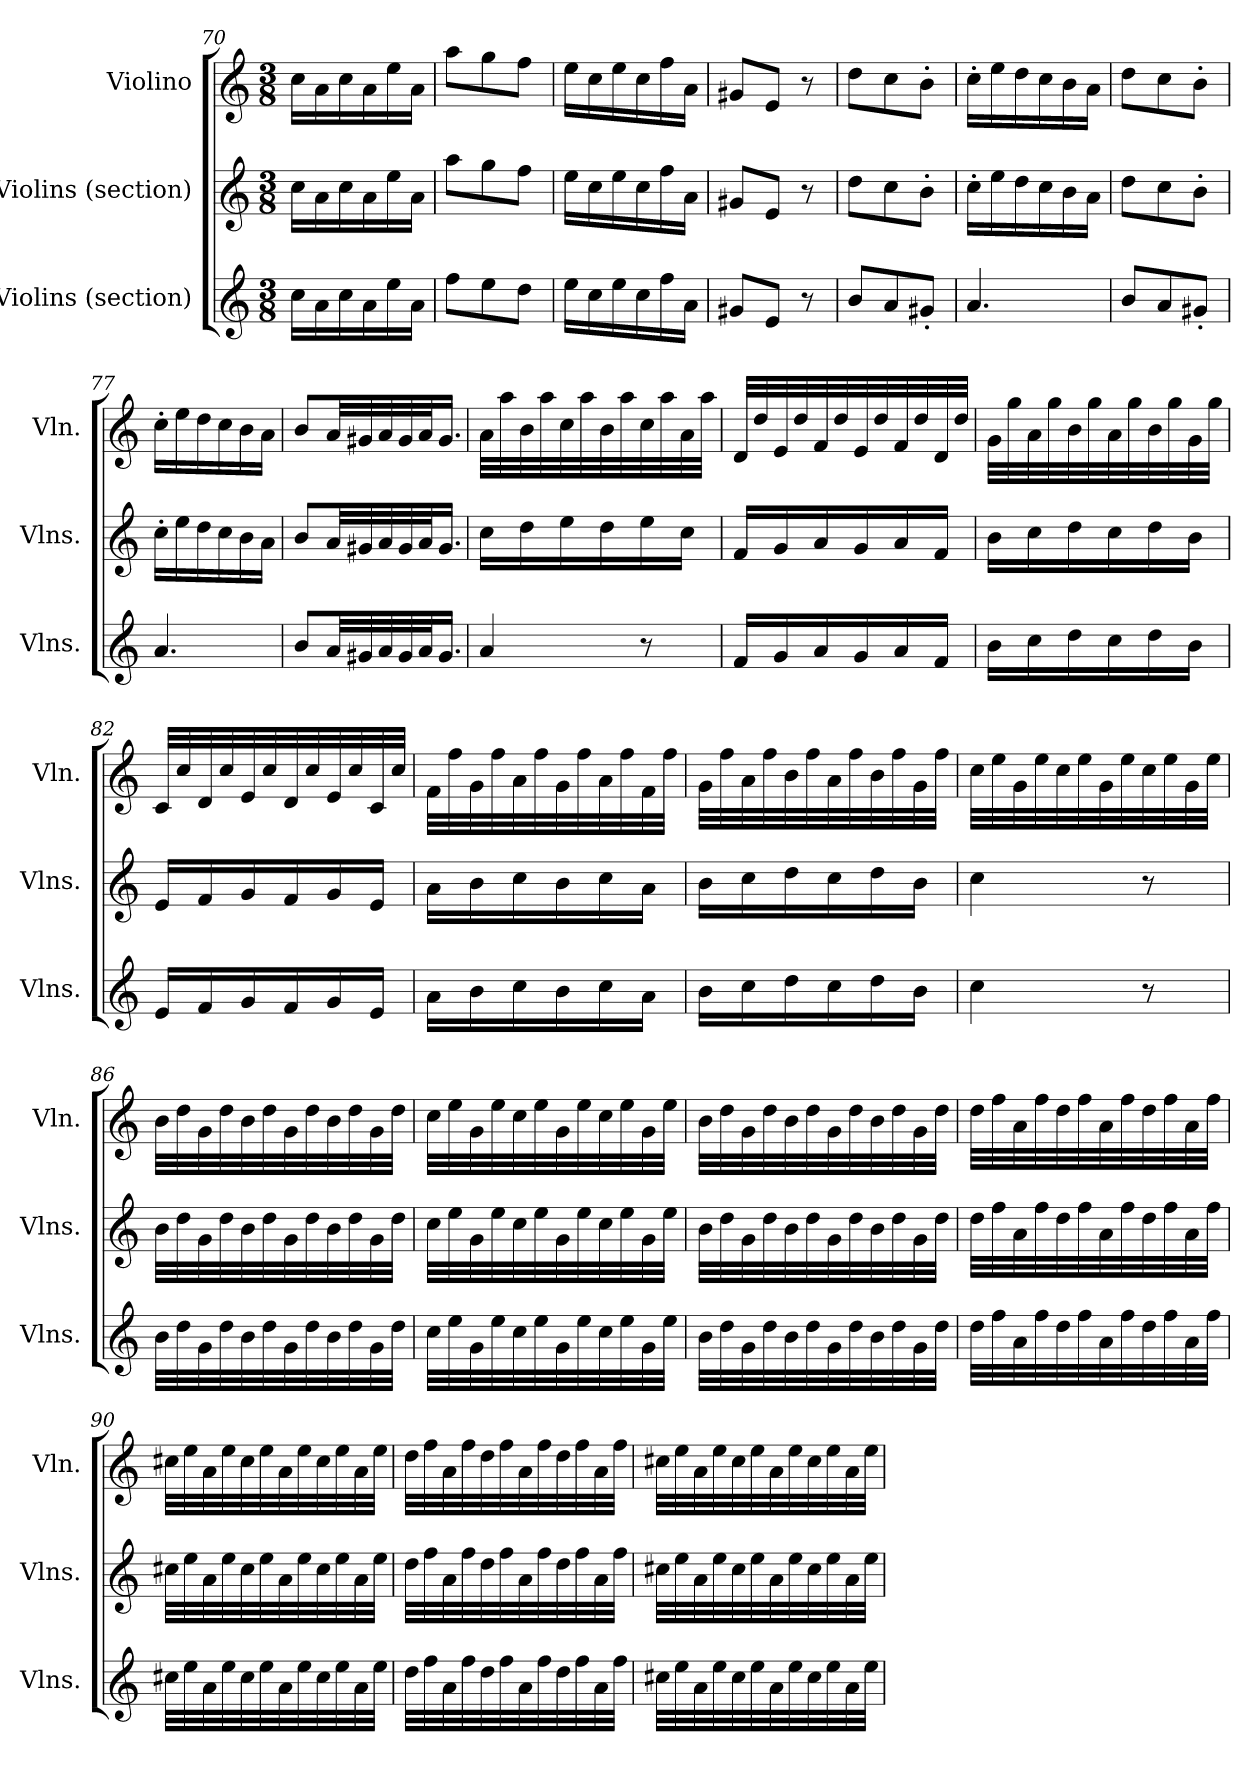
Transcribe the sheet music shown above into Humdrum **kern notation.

**kern	**kern	**kern
*part3	*part2	*part1
*staff3	*staff2	*staff1
*I"Violins (section)	*I"Violins (section)	*I"Violino
*I'Vlns.	*I'Vlns.	*I'Vln.
*clefG2	*clefG2	*clefG2
*k[]	*k[]	*k[]
*M3/8	*M3/8	*M3/8
=70	=70	=70
16cc\LL	16cc\LL	16cc\LL
16a\	16a\	16a\
16cc\	16cc\	16cc\
16a\	16a\	16a\
16ee\	16ee\	16ee\
16a\JJ	16a\JJ	16a\JJ
=71	=71	=71
8ff\L	8aa\L	8aa\L
8ee\	8gg\	8gg\
8dd\J	8ff\J	8ff\J
=72	=72	=72
16ee\LL	16ee\LL	16ee\LL
16cc\	16cc\	16cc\
16ee\	16ee\	16ee\
16cc\	16cc\	16cc\
16ff\	16ff\	16ff\
16a\JJ	16a\JJ	16a\JJ
=73	=73	=73
8g#X/L	8g#X/L	8g#X/L
8e/J	8e/J	8e/J
8r	8r	8r
=74	=74	=74
8b/L	8dd\L	8dd\L
8a/	8cc\	8cc\
8g#X'/J	8b'\J	8b'\J
=75	=75	=75
4.a/	16cc'\LL	16cc'\LL
.	16ee\	16ee\
.	16dd\	16dd\
.	16cc\	16cc\
.	16b\	16b\
.	16a\JJ	16a\JJ
=76	=76	=76
8b/L	8dd\L	8dd\L
8a/	8cc\	8cc\
8g#X'/J	8b'\J	8b'\J
!!LO:LB:g=z
=77	=77	=77
4.a/	16cc'\LL	16cc'\LL
.	16ee\	16ee\
.	16dd\	16dd\
.	16cc\	16cc\
.	16b\	16b\
.	16a\JJ	16a\JJ
=78	=78	=78
8b/L	8b/L	8b/L
32a/LL	32a/LL	32a/LL
32g#X/	32g#X/	32g#X/
32a/	32a/	32a/
32g#/	32g#/	32g#/
32a/J	32a/J	32a/J
16.g#/JJ	16.g#/JJ	16.g#/JJ
=79	=79	=79
4a/	16cc\LL	32a\LLL
.	.	32aa\
.	16dd\	32b\
.	.	32aa\
.	16ee\	32cc\
.	.	32aa\
.	16dd\	32b\
.	.	32aa\
8r	16ee\	32cc\
.	.	32aa\
.	16cc\JJ	32a\
.	.	32aa\JJJ
=80	=80	=80
16f/LL	16f/LL	32d/LLL
.	.	32dd/
16g/	16g/	32e/
.	.	32dd/
16a/	16a/	32f/
.	.	32dd/
16g/	16g/	32e/
.	.	32dd/
16a/	16a/	32f/
.	.	32dd/
16f/JJ	16f/JJ	32d/
.	.	32dd/JJJ
!!LO:PB:g=z
=81	=81	=81
16b\LL	16b\LL	32g\LLL
.	.	32gg\
16cc\	16cc\	32a\
.	.	32gg\
16dd\	16dd\	32b\
.	.	32gg\
16cc\	16cc\	32a\
.	.	32gg\
16dd\	16dd\	32b\
.	.	32gg\
16b\JJ	16b\JJ	32g\
.	.	32gg\JJJ
=82	=82	=82
16e/LL	16e/LL	32c/LLL
.	.	32cc/
16f/	16f/	32d/
.	.	32cc/
16g/	16g/	32e/
.	.	32cc/
16f/	16f/	32d/
.	.	32cc/
16g/	16g/	32e/
.	.	32cc/
16e/JJ	16e/JJ	32c/
.	.	32cc/JJJ
=83	=83	=83
16a\LL	16a\LL	32f\LLL
.	.	32ff\
16b\	16b\	32g\
.	.	32ff\
16cc\	16cc\	32a\
.	.	32ff\
16b\	16b\	32g\
.	.	32ff\
16cc\	16cc\	32a\
.	.	32ff\
16a\JJ	16a\JJ	32f\
.	.	32ff\JJJ
!!LO:LB:g=z
=84	=84	=84
16b\LL	16b\LL	32g\LLL
.	.	32ff\
16cc\	16cc\	32a\
.	.	32ff\
16dd\	16dd\	32b\
.	.	32ff\
16cc\	16cc\	32a\
.	.	32ff\
16dd\	16dd\	32b\
.	.	32ff\
16b\JJ	16b\JJ	32g\
.	.	32ff\JJJ
=85	=85	=85
4cc\	4cc\	32cc\LLL
.	.	32ee\
.	.	32g\
.	.	32ee\
.	.	32cc\
.	.	32ee\
.	.	32g\
.	.	32ee\
8r	8r	32cc\
.	.	32ee\
.	.	32g\
.	.	32ee\JJJ
=86	=86	=86
32b\LLL	32b\LLL	32b\LLL
32dd\	32dd\	32dd\
32g\	32g\	32g\
32dd\	32dd\	32dd\
32b\	32b\	32b\
32dd\	32dd\	32dd\
32g\	32g\	32g\
32dd\	32dd\	32dd\
32b\	32b\	32b\
32dd\	32dd\	32dd\
32g\	32g\	32g\
32dd\JJJ	32dd\JJJ	32dd\JJJ
!!LO:LB:g=z
=87	=87	=87
32cc\LLL	32cc\LLL	32cc\LLL
32ee\	32ee\	32ee\
32g\	32g\	32g\
32ee\	32ee\	32ee\
32cc\	32cc\	32cc\
32ee\	32ee\	32ee\
32g\	32g\	32g\
32ee\	32ee\	32ee\
32cc\	32cc\	32cc\
32ee\	32ee\	32ee\
32g\	32g\	32g\
32ee\JJJ	32ee\JJJ	32ee\JJJ
=88	=88	=88
32b\LLL	32b\LLL	32b\LLL
32dd\	32dd\	32dd\
32g\	32g\	32g\
32dd\	32dd\	32dd\
32b\	32b\	32b\
32dd\	32dd\	32dd\
32g\	32g\	32g\
32dd\	32dd\	32dd\
32b\	32b\	32b\
32dd\	32dd\	32dd\
32g\	32g\	32g\
32dd\JJJ	32dd\JJJ	32dd\JJJ
=89	=89	=89
32dd\LLL	32dd\LLL	32dd\LLL
32ff\	32ff\	32ff\
32a\	32a\	32a\
32ff\	32ff\	32ff\
32dd\	32dd\	32dd\
32ff\	32ff\	32ff\
32a\	32a\	32a\
32ff\	32ff\	32ff\
32dd\	32dd\	32dd\
32ff\	32ff\	32ff\
32a\	32a\	32a\
32ff\JJJ	32ff\JJJ	32ff\JJJ
!!LO:LB:g=z
=90	=90	=90
32cc#X\LLL	32cc#X\LLL	32cc#X\LLL
32ee\	32ee\	32ee\
32a\	32a\	32a\
32ee\	32ee\	32ee\
32cc#\	32cc#\	32cc#\
32ee\	32ee\	32ee\
32a\	32a\	32a\
32ee\	32ee\	32ee\
32cc#\	32cc#\	32cc#\
32ee\	32ee\	32ee\
32a\	32a\	32a\
32ee\JJJ	32ee\JJJ	32ee\JJJ
=91	=91	=91
32dd\LLL	32dd\LLL	32dd\LLL
32ff\	32ff\	32ff\
32a\	32a\	32a\
32ff\	32ff\	32ff\
32dd\	32dd\	32dd\
32ff\	32ff\	32ff\
32a\	32a\	32a\
32ff\	32ff\	32ff\
32dd\	32dd\	32dd\
32ff\	32ff\	32ff\
32a\	32a\	32a\
32ff\JJJ	32ff\JJJ	32ff\JJJ
=92	=92	=92
32cc#X\LLL	32cc#X\LLL	32cc#X\LLL
32ee\	32ee\	32ee\
32a\	32a\	32a\
32ee\	32ee\	32ee\
32cc#\	32cc#\	32cc#\
32ee\	32ee\	32ee\
32a\	32a\	32a\
32ee\	32ee\	32ee\
32cc#\	32cc#\	32cc#\
32ee\	32ee\	32ee\
32a\	32a\	32a\
32ee\JJJ	32ee\JJJ	32ee\JJJ
=	=	=
*-	*-	*-
